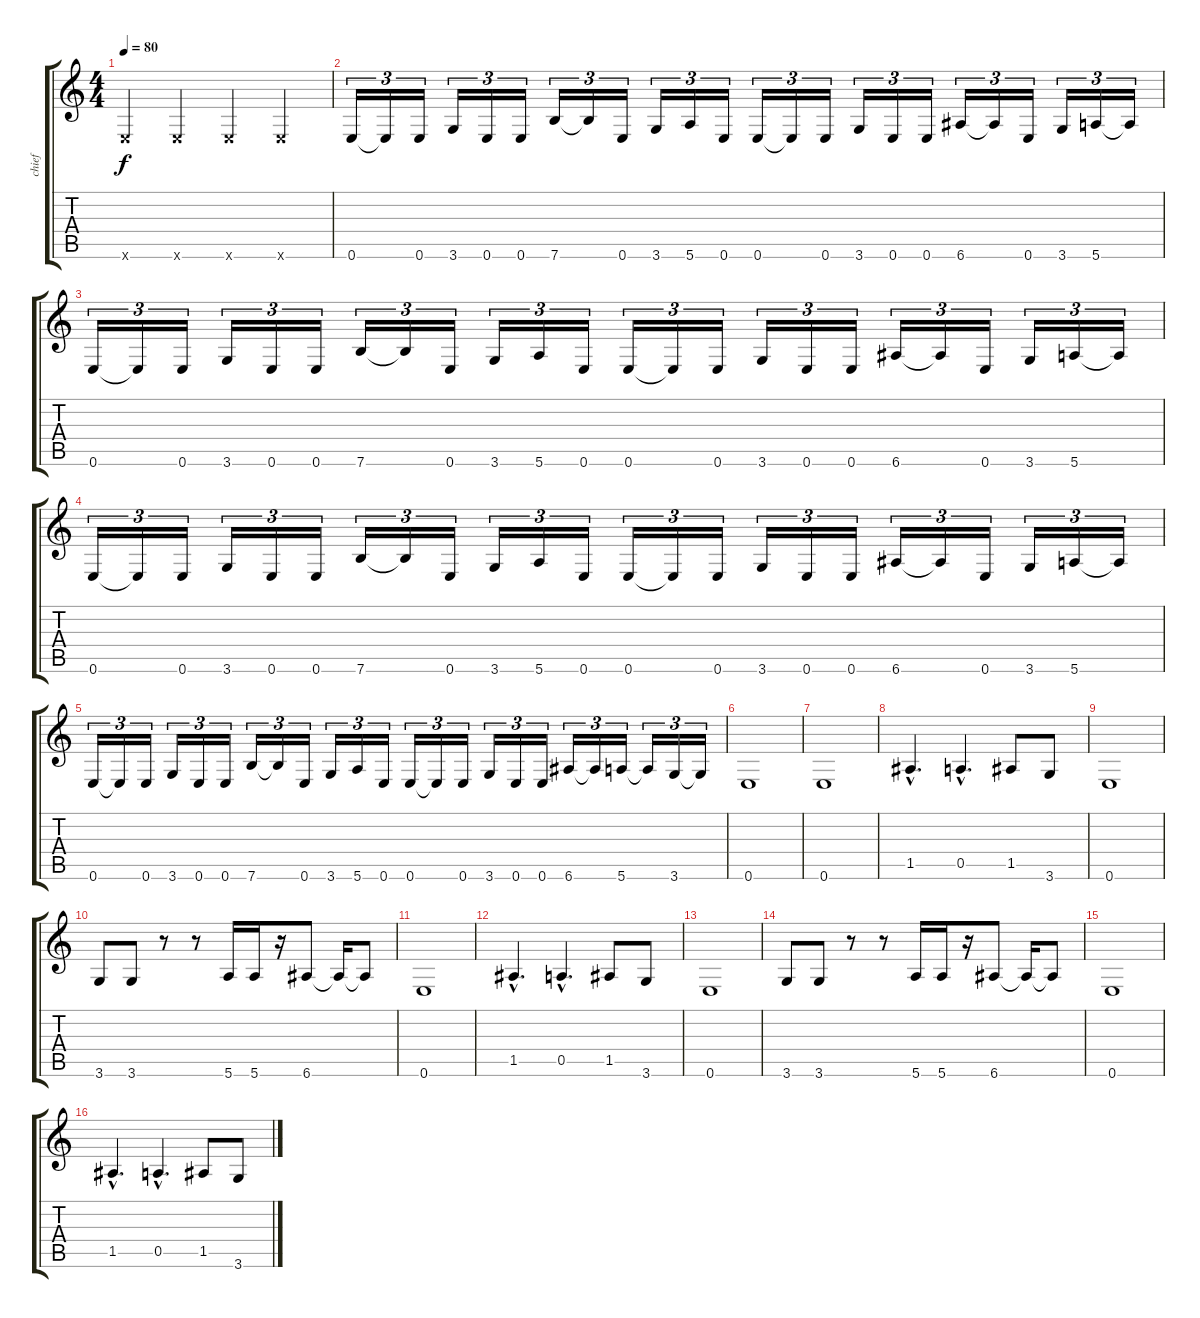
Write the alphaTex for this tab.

\track ("chief" "chief") {instrument overdrivenguitar}
\staff {score tabs}
\tuning (E4 B3 G3 D3 A2 E2) {hide}
\ts (4 4)
\tempo 80
\clef g2
\ks c
0.6{x}.4{dy f instrument overdrivenguitar} 0.6{x}.4 0.6{x}.4 0.6{x}.4 |
0.6.16{tu (3 2)} 0.6{t}.16{tu (3 2)} 0.6.16{tu (3 2)} 3.6.16{tu (3 2)} 0.6.16{tu (3 2)} 0.6.16{tu (3 2)} 7.6.16{tu (3 2)} 7.6{t}.16{tu (3 2)} 0.6.16{tu (3 2)} 3.6.16{tu (3 2)} 5.6.16{tu (3 2)} 0.6.16{tu (3 2)} 0.6.16{tu (3 2)} 0.6{t}.16{tu (3 2)} 0.6.16{tu (3 2)} 3.6.16{tu (3 2)} 0.6.16{tu (3 2)} 0.6.16{tu (3 2)} 6.6.16{tu (3 2)} 6.6{t}.16{tu (3 2)} 0.6.16{tu (3 2)} 3.6.16{tu (3 2)} 5.6.16{tu (3 2)} 5.6{t}.16{tu (3 2)} |
0.6.16{tu (3 2)} 0.6{t}.16{tu (3 2)} 0.6.16{tu (3 2)} 3.6.16{tu (3 2)} 0.6.16{tu (3 2)} 0.6.16{tu (3 2)} 7.6.16{tu (3 2)} 7.6{t}.16{tu (3 2)} 0.6.16{tu (3 2)} 3.6.16{tu (3 2)} 5.6.16{tu (3 2)} 0.6.16{tu (3 2)} 0.6.16{tu (3 2)} 0.6{t}.16{tu (3 2)} 0.6.16{tu (3 2)} 3.6.16{tu (3 2)} 0.6.16{tu (3 2)} 0.6.16{tu (3 2)} 6.6.16{tu (3 2)} 6.6{t}.16{tu (3 2)} 0.6.16{tu (3 2)} 3.6.16{tu (3 2)} 5.6.16{tu (3 2)} 5.6{t}.16{tu (3 2)} |
0.6.16{tu (3 2)} 0.6{t}.16{tu (3 2)} 0.6.16{tu (3 2)} 3.6.16{tu (3 2)} 0.6.16{tu (3 2)} 0.6.16{tu (3 2)} 7.6.16{tu (3 2)} 7.6{t}.16{tu (3 2)} 0.6.16{tu (3 2)} 3.6.16{tu (3 2)} 5.6.16{tu (3 2)} 0.6.16{tu (3 2)} 0.6.16{tu (3 2)} 0.6{t}.16{tu (3 2)} 0.6.16{tu (3 2)} 3.6.16{tu (3 2)} 0.6.16{tu (3 2)} 0.6.16{tu (3 2)} 6.6.16{tu (3 2)} 6.6{t}.16{tu (3 2)} 0.6.16{tu (3 2)} 3.6.16{tu (3 2)} 5.6.16{tu (3 2)} 5.6{t}.16{tu (3 2)} |
0.6.16{tu (3 2)} 0.6{t}.16{tu (3 2)} 0.6.16{tu (3 2)} 3.6.16{tu (3 2)} 0.6.16{tu (3 2)} 0.6.16{tu (3 2)} 7.6.16{tu (3 2)} 7.6{t}.16{tu (3 2)} 0.6.16{tu (3 2)} 3.6.16{tu (3 2)} 5.6.16{tu (3 2)} 0.6.16{tu (3 2)} 0.6.16{tu (3 2)} 0.6{t}.16{tu (3 2)} 0.6.16{tu (3 2)} 3.6.16{tu (3 2)} 0.6.16{tu (3 2)} 0.6.16{tu (3 2)} 6.6.16{tu (3 2)} 6.6{t}.16{tu (3 2)} 5.6.16{tu (3 2)} 5.6{t}.16{tu (3 2)} 3.6.16{tu (3 2)} 3.6{t}.16{tu (3 2)} |
0.6.1 |
0.6.1 |
1.5{hac}.4{d} 0.5{hac}.4{d} 1.5.8 3.6.8 |
0.6.1 |
3.6.8 3.6.8 r.8 r.8 5.6.16 5.6.16 r.16 6.6.8 6.6{t}.16 6.6{t}.8 |
0.6.1 |
1.5{hac}.4{d} 0.5{hac}.4{d} 1.5.8 3.6.8 |
0.6.1 |
3.6.8 3.6.8 r.8 r.8 5.6.16 5.6.16 r.16 6.6.8 6.6{t}.16 6.6{t}.8 |
0.6.1 |
1.5{hac}.4{d} 0.5{hac}.4{d} 1.5.8 3.6.8
